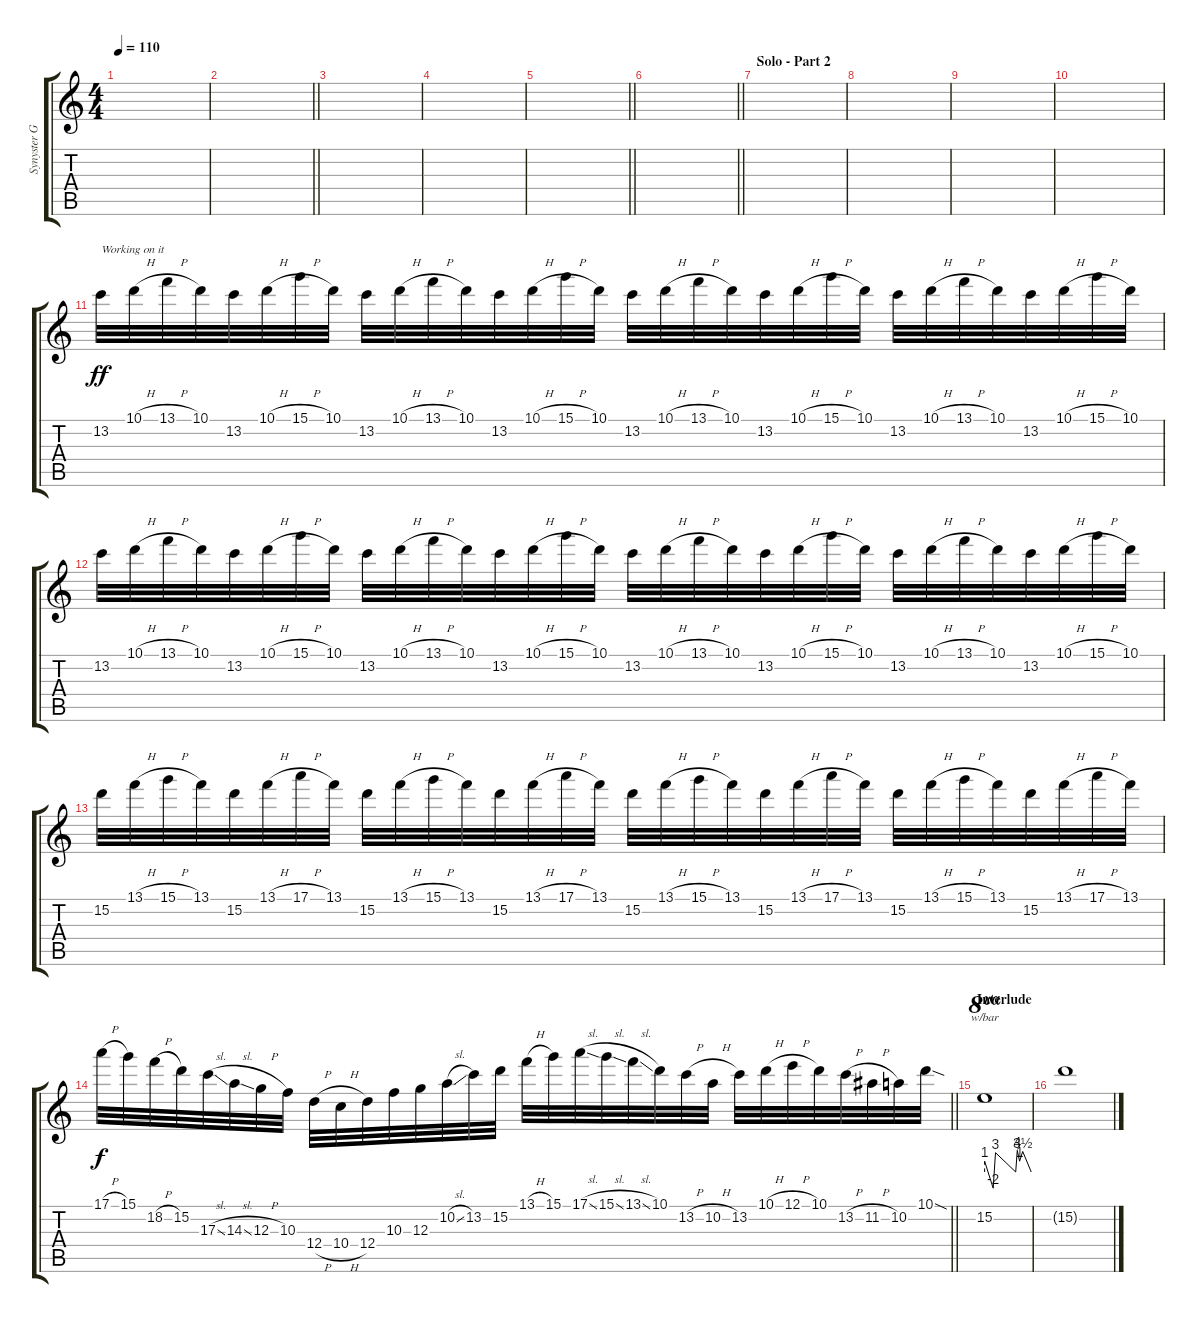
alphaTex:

\track ("Synyster Gates - Extra" "Synyster G") {instrument overdrivenguitar}
\staff {score tabs}
\tuning (E4 B3 G3 D3 A2 D2) {hide}
\ts (4 4)
\tempo 110
\clef g2
\ks c
|
\barLineRight lightlight
|
|
|
\barLineRight lightlight
|
\barLineRight lightlight
|
\section ("" "Solo - Part 2")
|
|
|
|
13.2.32{txt "Working on it" dy ff} 10.1{h}.32 13.1{h}.32 10.1.32 13.2.32 10.1{h}.32 15.1{h}.32 10.1.32 13.2.32 10.1{h}.32 13.1{h}.32 10.1.32 13.2.32 10.1{h}.32 15.1{h}.32 10.1.32 13.2.32 10.1{h}.32 13.1{h}.32 10.1.32 13.2.32 10.1{h}.32 15.1{h}.32 10.1.32 13.2.32 10.1{h}.32 13.1{h}.32 10.1.32 13.2.32 10.1{h}.32 15.1{h}.32 10.1.32 |
13.2.32 10.1{h}.32 13.1{h}.32 10.1.32 13.2.32 10.1{h}.32 15.1{h}.32 10.1.32 13.2.32 10.1{h}.32 13.1{h}.32 10.1.32 13.2.32 10.1{h}.32 15.1{h}.32 10.1.32 13.2.32 10.1{h}.32 13.1{h}.32 10.1.32 13.2.32 10.1{h}.32 15.1{h}.32 10.1.32 13.2.32 10.1{h}.32 13.1{h}.32 10.1.32 13.2.32 10.1{h}.32 15.1{h}.32 10.1.32 |
15.2.32 13.1{h}.32 15.1{h}.32 13.1.32 15.2.32 13.1{h}.32 17.1{h}.32 13.1.32 15.2.32 13.1{h}.32 15.1{h}.32 13.1.32 15.2.32 13.1{h}.32 17.1{h}.32 13.1.32 15.2.32 13.1{h}.32 15.1{h}.32 13.1.32 15.2.32 13.1{h}.32 17.1{h}.32 13.1.32 15.2.32 13.1{h}.32 15.1{h}.32 13.1.32 15.2.32 13.1{h}.32 17.1{h}.32 13.1.32 |
\barLineRight lightlight
17.1{h}.32{dy f} 15.1.32 18.2{h}.32 15.2.32 17.3{sl}.32 14.3{sl}.32 12.3{h}.32 10.3.32 12.4{h}.32 10.4{h}.32 12.4.32 10.3.32 12.3.32 10.2{sl}.32 13.2.32 15.2.32 13.1{h}.32 15.1.32 17.1{sl}.32 15.1{sl}.32 13.1{sl}.32 10.1.32 13.2{h}.32 10.2{h}.32 13.2.32 10.1{h}.32 12.1{h}.32 10.1.32 13.2{h}.32 11.2{h}.32 10.2.32 10.1{sod}.32 |
\section ("" "Interlude")
15.2.1{tbe (custom default 0 4 11 -8 14 12 40 0 42 16 45 4 49 14 60 0) ot 8va} |
15.2{t}.1
